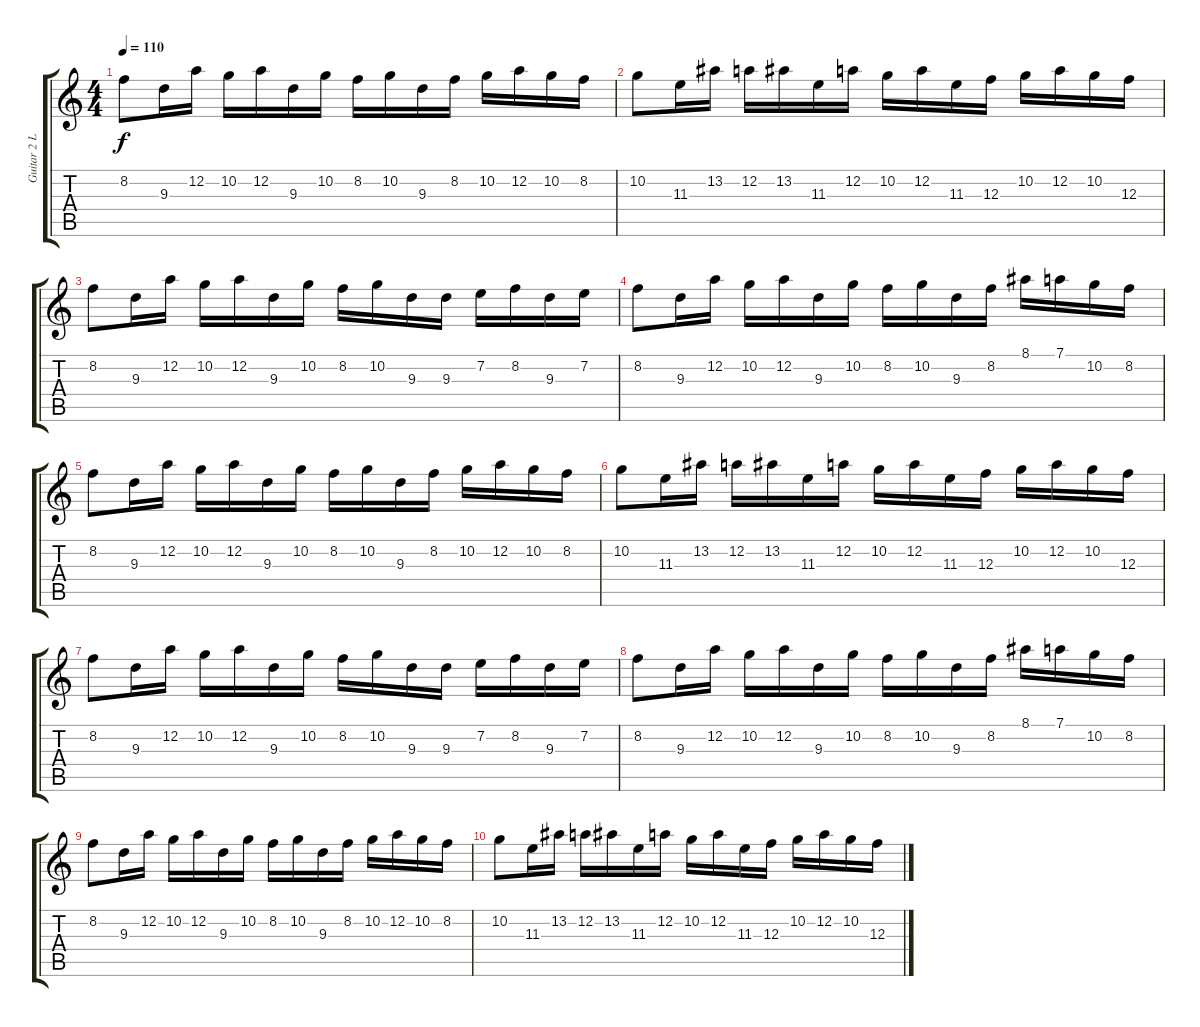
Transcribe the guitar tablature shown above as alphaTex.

\track ("Guitar 2 Lead - Harmony" "Guitar 2 L") {instrument distortionguitar}
\staff {score tabs}
\tuning (D4 A3 F3 C3 G2 D2) {hide}
\ts (4 4)
\tempo 110
\clef g2
\ks c
8.2.8{dy f} 9.3.16 12.2.16 10.2.16 12.2.16 9.3.16 10.2.16 8.2.16 10.2.16 9.3.16 8.2.16 10.2.16 12.2.16 10.2.16 8.2.16 |
10.2.8 11.3.16 13.2.16 12.2.16 13.2.16 11.3.16 12.2.16 10.2.16 12.2.16 11.3.16 12.3.16 10.2.16 12.2.16 10.2.16 12.3.16 |
8.2.8 9.3.16 12.2.16 10.2.16 12.2.16 9.3.16 10.2.16 8.2.16 10.2.16 9.3.16 9.3.16 7.2.16 8.2.16 9.3.16 7.2.16 |
8.2.8 9.3.16 12.2.16 10.2.16 12.2.16 9.3.16 10.2.16 8.2.16 10.2.16 9.3.16 8.2.16 8.1.16 7.1.16 10.2.16 8.2.16 |
8.2.8 9.3.16 12.2.16 10.2.16 12.2.16 9.3.16 10.2.16 8.2.16 10.2.16 9.3.16 8.2.16 10.2.16 12.2.16 10.2.16 8.2.16 |
10.2.8 11.3.16 13.2.16 12.2.16 13.2.16 11.3.16 12.2.16 10.2.16 12.2.16 11.3.16 12.3.16 10.2.16 12.2.16 10.2.16 12.3.16 |
8.2.8 9.3.16 12.2.16 10.2.16 12.2.16 9.3.16 10.2.16 8.2.16 10.2.16 9.3.16 9.3.16 7.2.16 8.2.16 9.3.16 7.2.16 |
8.2.8 9.3.16 12.2.16 10.2.16 12.2.16 9.3.16 10.2.16 8.2.16 10.2.16 9.3.16 8.2.16 8.1.16 7.1.16 10.2.16 8.2.16 |
8.2.8 9.3.16 12.2.16 10.2.16 12.2.16 9.3.16 10.2.16 8.2.16 10.2.16 9.3.16 8.2.16 10.2.16 12.2.16 10.2.16 8.2.16 |
10.2.8 11.3.16 13.2.16 12.2.16 13.2.16 11.3.16 12.2.16 10.2.16 12.2.16 11.3.16 12.3.16 10.2.16 12.2.16 10.2.16 12.3.16
